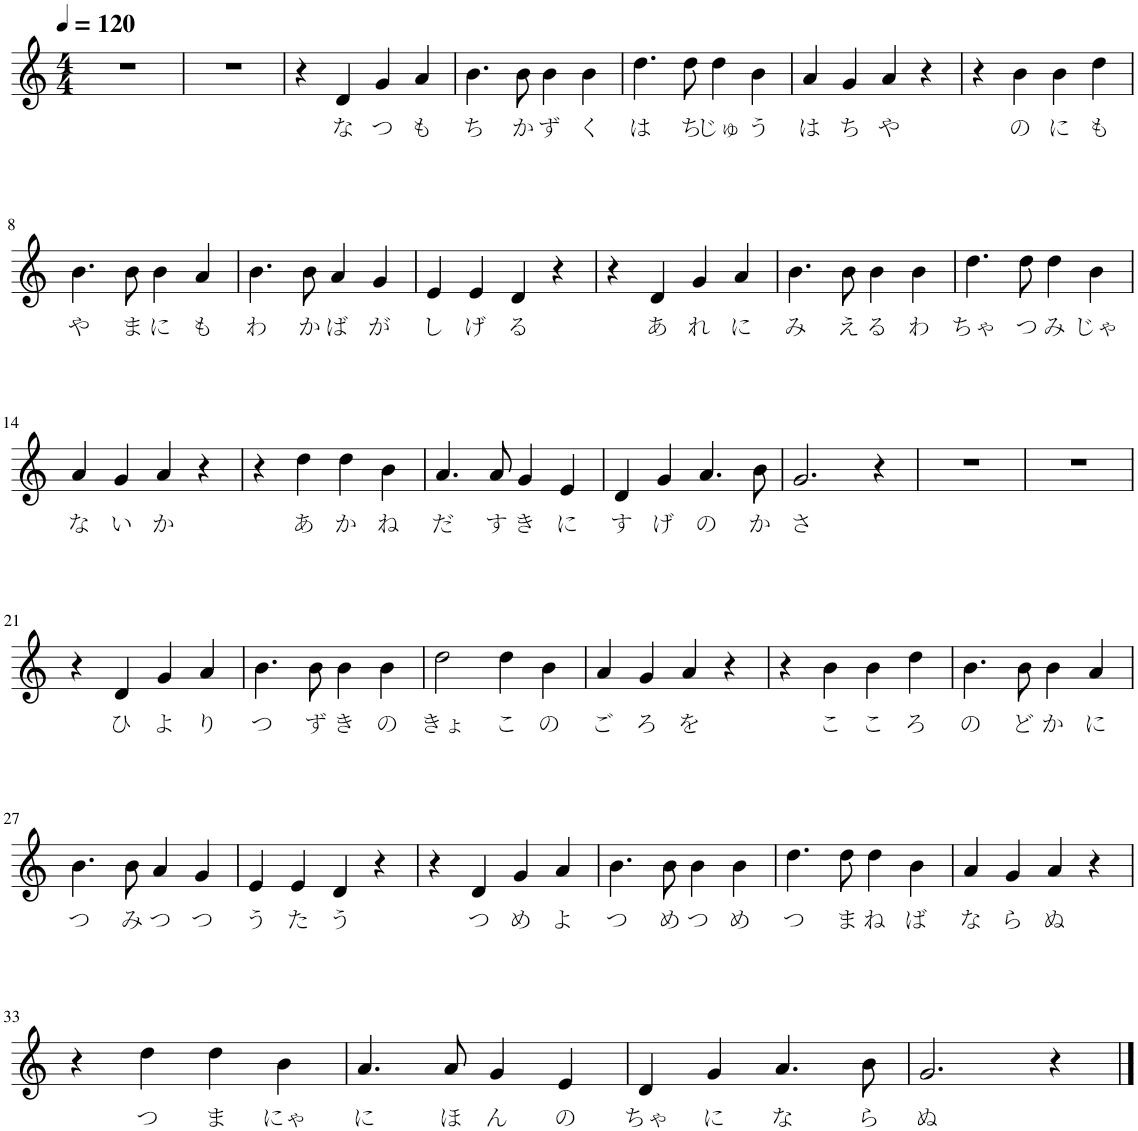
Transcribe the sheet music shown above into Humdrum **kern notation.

**kern	**text
*part1	*part1
*staff1	*staff1
*I"ピアノ	*
*clefG2	*
*k[]	*
*M4/4	*
*MM120	*
=1	=1
1r	.
=2	=2
1r	.
=3	=3
4r	.
!	!LO:LY:b
4d/	な
!	!LO:LY:b
4g/	つ
!	!LO:LY:b
4a/	も
=4	=4
!	!LO:LY:b
4.b\	ち
!	!LO:LY:b
8b\	か
!	!LO:LY:b
4b\	ず
!	!LO:LY:b
4b\	く
=5	=5
!	!LO:LY:b
4.dd\	は
!	!LO:LY:b
8dd\	ち
!	!LO:LY:b
4dd\	じゅ
!	!LO:LY:b
4b\	う
=6	=6
!	!LO:LY:b
4a/	は
!	!LO:LY:b
4g/	ち
!	!LO:LY:b
4a/	や
4r	.
=7	=7
4r	.
!	!LO:LY:b
4b\	の
!	!LO:LY:b
4b\	に
!	!LO:LY:b
4dd\	も
!!LO:LB:g=z
=8	=8
!	!LO:LY:b
4.b\	や
!	!LO:LY:b
8b\	ま
!	!LO:LY:b
4b\	に
!	!LO:LY:b
4a/	も
=9	=9
!	!LO:LY:b
4.b\	わ
!	!LO:LY:b
8b\	か
!	!LO:LY:b
4a/	ば
!	!LO:LY:b
4g/	が
=10	=10
!	!LO:LY:b
4e/	し
!	!LO:LY:b
4e/	げ
!	!LO:LY:b
4d/	る
4r	.
=11	=11
4r	.
!	!LO:LY:b
4d/	あ
!	!LO:LY:b
4g/	れ
!	!LO:LY:b
4a/	に
=12	=12
!	!LO:LY:b
4.b\	み
!	!LO:LY:b
8b\	え
!	!LO:LY:b
4b\	る
!	!LO:LY:b
4b\	わ
=13	=13
!	!LO:LY:b
4.dd\	ちゃ
!	!LO:LY:b
8dd\	つ
!	!LO:LY:b
4dd\	み
!	!LO:LY:b
4b\	じゃ
!!LO:LB:g=z
=14	=14
!	!LO:LY:b
4a/	な
!	!LO:LY:b
4g/	い
!	!LO:LY:b
4a/	か
4r	.
=15	=15
4r	.
!	!LO:LY:b
4dd\	あ
!	!LO:LY:b
4dd\	か
!	!LO:LY:b
4b\	ね
=16	=16
!	!LO:LY:b
4.a/	だ
!	!LO:LY:b
8a/	す
!	!LO:LY:b
4g/	き
!	!LO:LY:b
4e/	に
=17	=17
!	!LO:LY:b
4d/	す
!	!LO:LY:b
4g/	げ
!	!LO:LY:b
4.a/	の
!	!LO:LY:b
8b\	か
=18	=18
!	!LO:LY:b
2.g/	さ
4r	.
=19	=19
1r	.
=20	=20
1r	.
!!LO:LB:g=z
=21	=21
4r	.
!	!LO:LY:b
4d/	ひ
!	!LO:LY:b
4g/	よ
!	!LO:LY:b
4a/	り
=22	=22
!	!LO:LY:b
4.b\	つ
!	!LO:LY:b
8b\	ず
!	!LO:LY:b
4b\	き
!	!LO:LY:b
4b\	の
=23	=23
!	!LO:LY:b
2dd\	きょ
!	!LO:LY:b
4dd\	こ
!	!LO:LY:b
4b\	の
=24	=24
!	!LO:LY:b
4a/	ご
!	!LO:LY:b
4g/	ろ
!	!LO:LY:b
4a/	を
4r	.
=25	=25
4r	.
!	!LO:LY:b
4b\	こ
!	!LO:LY:b
4b\	こ
!	!LO:LY:b
4dd\	ろ
=26	=26
!	!LO:LY:b
4.b\	の
!	!LO:LY:b
8b\	ど
!	!LO:LY:b
4b\	か
!	!LO:LY:b
4a/	に
!!LO:LB:g=z
=27	=27
!	!LO:LY:b
4.b\	つ
!	!LO:LY:b
8b\	み
!	!LO:LY:b
4a/	つ
!	!LO:LY:b
4g/	つ
=28	=28
!	!LO:LY:b
4e/	う
!	!LO:LY:b
4e/	た
!	!LO:LY:b
4d/	う
4r	.
=29	=29
4r	.
!	!LO:LY:b
4d/	つ
!	!LO:LY:b
4g/	め
!	!LO:LY:b
4a/	よ
=30	=30
!	!LO:LY:b
4.b\	つ
!	!LO:LY:b
8b\	め
!	!LO:LY:b
4b\	つ
!	!LO:LY:b
4b\	め
=31	=31
!	!LO:LY:b
4.dd\	つ
!	!LO:LY:b
8dd\	ま
!	!LO:LY:b
4dd\	ね
!	!LO:LY:b
4b\	ば
=32	=32
!	!LO:LY:b
4a/	な
!	!LO:LY:b
4g/	ら
!	!LO:LY:b
4a/	ぬ
4r	.
!!LO:LB:g=z
=33	=33
4r	.
!	!LO:LY:b
4dd\	つ
!	!LO:LY:b
4dd\	ま
!	!LO:LY:b
4b\	にゃ
=34	=34
!	!LO:LY:b
4.a/	に
!	!LO:LY:b
8a/	ほ
!	!LO:LY:b
4g/	ん
!	!LO:LY:b
4e/	の
=35	=35
!	!LO:LY:b
4d/	ちゃ
!	!LO:LY:b
4g/	に
!	!LO:LY:b
4.a/	な
!	!LO:LY:b
8b\	ら
=36	=36
!	!LO:LY:b
2.g/	ぬ
4r	.
==	==
*-	*-
